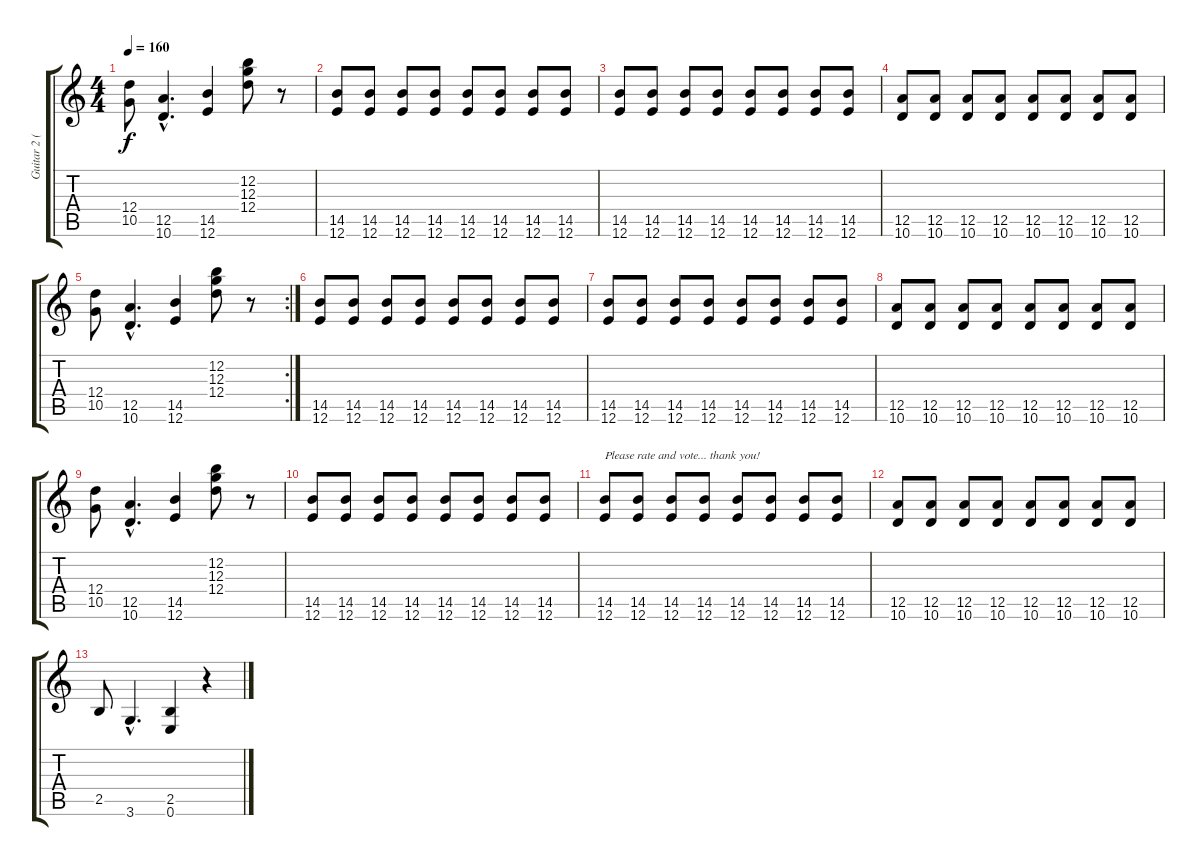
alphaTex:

\track ("Guitar 2 (Solo)" "Guitar 2 (") {instrument overdrivenguitar}
\staff {score tabs}
\tuning (E4 B3 G3 D3 A2 E2) {hide}
\ts (4 4)
\tempo 160
\clef g2
\ks c
(12.4 10.5).8{dy f} (12.5{hac} 10.6{hac}).4{d} (14.5 12.6).4 (12.2 12.3 12.4).8 r.8 |
(14.5 12.6).8 (14.5 12.6).8 (14.5 12.6).8 (14.5 12.6).8 (14.5 12.6).8 (14.5 12.6).8 (14.5 12.6).8 (14.5 12.6).8 |
(14.5 12.6).8 (14.5 12.6).8 (14.5 12.6).8 (14.5 12.6).8 (14.5 12.6).8 (14.5 12.6).8 (14.5 12.6).8 (14.5 12.6).8 |
(12.5 10.6).8 (12.5 10.6).8 (12.5 10.6).8 (12.5 10.6).8 (12.5 10.6).8 (12.5 10.6).8 (12.5 10.6).8 (12.5 10.6).8 |
\rc 2
(12.4 10.5).8 (12.5{hac} 10.6{hac}).4{d} (14.5 12.6).4 (12.2 12.3 12.4).8 r.8 |
(14.5 12.6).8 (14.5 12.6).8 (14.5 12.6).8 (14.5 12.6).8 (14.5 12.6).8 (14.5 12.6).8 (14.5 12.6).8 (14.5 12.6).8 |
(14.5 12.6).8 (14.5 12.6).8 (14.5 12.6).8 (14.5 12.6).8 (14.5 12.6).8 (14.5 12.6).8 (14.5 12.6).8 (14.5 12.6).8 |
(12.5 10.6).8 (12.5 10.6).8 (12.5 10.6).8 (12.5 10.6).8 (12.5 10.6).8 (12.5 10.6).8 (12.5 10.6).8 (12.5 10.6).8 |
(12.4 10.5).8 (12.5{hac} 10.6{hac}).4{d} (14.5 12.6).4 (12.2 12.3 12.4).8 r.8 |
(14.5 12.6).8 (14.5 12.6).8 (14.5 12.6).8 (14.5 12.6).8 (14.5 12.6).8 (14.5 12.6).8 (14.5 12.6).8 (14.5 12.6).8 |
(14.5 12.6).8{txt "Please rate and vote... thank you!"} (14.5 12.6).8 (14.5 12.6).8 (14.5 12.6).8 (14.5 12.6).8 (14.5 12.6).8 (14.5 12.6).8 (14.5 12.6).8 |
(12.5 10.6).8 (12.5 10.6).8 (12.5 10.6).8 (12.5 10.6).8 (12.5 10.6).8 (12.5 10.6).8 (12.5 10.6).8 (12.5 10.6).8 |
2.5.8 3.6{hac}.4{d} (2.5 0.6).4 r.4
